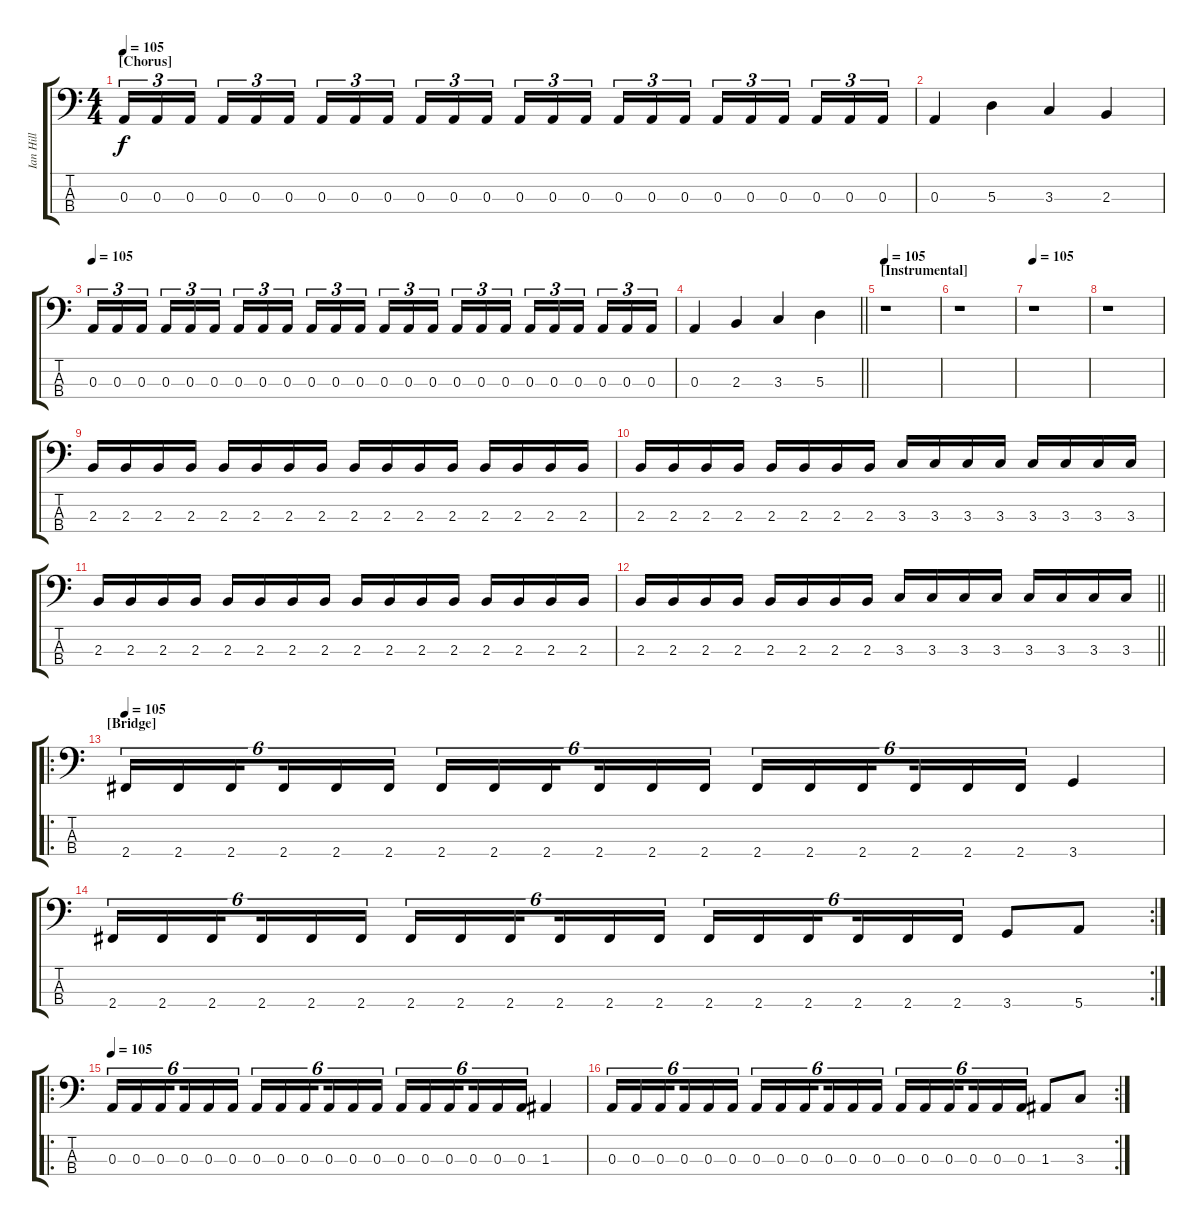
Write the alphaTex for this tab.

\track ("Ian Hill" "Ian Hill") {instrument electricbassfinger}
\staff {score tabs}
\tuning (G2 D2 A1 E1) {hide}
\ts (4 4)
\section ("" "[Chorus]")
\tempo 105
\clef f4
\ks c
0.3.16{tu (3 2) dy f} 0.3.16{tu (3 2)} 0.3.16{tu (3 2) beam splitsecondary} 0.3.16{tu (3 2)} 0.3.16{tu (3 2)} 0.3.16{tu (3 2)} 0.3.16{tu (3 2)} 0.3.16{tu (3 2)} 0.3.16{tu (3 2) beam splitsecondary} 0.3.16{tu (3 2)} 0.3.16{tu (3 2)} 0.3.16{tu (3 2)} 0.3.16{tu (3 2)} 0.3.16{tu (3 2)} 0.3.16{tu (3 2) beam splitsecondary} 0.3.16{tu (3 2)} 0.3.16{tu (3 2)} 0.3.16{tu (3 2)} 0.3.16{tu (3 2)} 0.3.16{tu (3 2)} 0.3.16{tu (3 2) beam splitsecondary} 0.3.16{tu (3 2)} 0.3.16{tu (3 2)} 0.3.16{tu (3 2)} |
0.3.4 5.3.4 3.3.4 2.3.4 |
\tempo 105
0.3.16{tu (3 2)} 0.3.16{tu (3 2)} 0.3.16{tu (3 2) beam splitsecondary} 0.3.16{tu (3 2)} 0.3.16{tu (3 2)} 0.3.16{tu (3 2)} 0.3.16{tu (3 2)} 0.3.16{tu (3 2)} 0.3.16{tu (3 2) beam splitsecondary} 0.3.16{tu (3 2)} 0.3.16{tu (3 2)} 0.3.16{tu (3 2)} 0.3.16{tu (3 2)} 0.3.16{tu (3 2)} 0.3.16{tu (3 2) beam splitsecondary} 0.3.16{tu (3 2)} 0.3.16{tu (3 2)} 0.3.16{tu (3 2)} 0.3.16{tu (3 2)} 0.3.16{tu (3 2)} 0.3.16{tu (3 2) beam splitsecondary} 0.3.16{tu (3 2)} 0.3.16{tu (3 2)} 0.3.16{tu (3 2)} |
\barLineRight lightlight
0.3.4 2.3.4 3.3.4 5.3.4 |
\section ("" "[Instrumental]")
\tempo 105
r.1 |
r.1 |
\tempo 105
r.1 |
r.1 |
2.3.16 2.3.16 2.3.16 2.3.16 2.3.16 2.3.16 2.3.16 2.3.16 2.3.16 2.3.16 2.3.16 2.3.16 2.3.16 2.3.16 2.3.16 2.3.16 |
2.3.16 2.3.16 2.3.16 2.3.16 2.3.16 2.3.16 2.3.16 2.3.16 3.3.16 3.3.16 3.3.16 3.3.16 3.3.16 3.3.16 3.3.16 3.3.16 |
2.3.16 2.3.16 2.3.16 2.3.16 2.3.16 2.3.16 2.3.16 2.3.16 2.3.16 2.3.16 2.3.16 2.3.16 2.3.16 2.3.16 2.3.16 2.3.16 |
\barLineRight lightlight
2.3.16 2.3.16 2.3.16 2.3.16 2.3.16 2.3.16 2.3.16 2.3.16 3.3.16 3.3.16 3.3.16 3.3.16 3.3.16 3.3.16 3.3.16 3.3.16 |
\ro
\section ("" "[Bridge]")
\tempo 105
2.4.16{tu (6 4)} 2.4.16{tu (6 4)} 2.4.16{tu (6 4) beam splitsecondary} 2.4.16{tu (6 4)} 2.4.16{tu (6 4)} 2.4.16{tu (6 4)} 2.4.16{tu (6 4)} 2.4.16{tu (6 4)} 2.4.16{tu (6 4) beam splitsecondary} 2.4.16{tu (6 4)} 2.4.16{tu (6 4)} 2.4.16{tu (6 4)} 2.4.16{tu (6 4)} 2.4.16{tu (6 4)} 2.4.16{tu (6 4) beam splitsecondary} 2.4.16{tu (6 4)} 2.4.16{tu (6 4)} 2.4.16{tu (6 4)} 3.4.4 |
\rc 2
2.4.16{tu (6 4)} 2.4.16{tu (6 4)} 2.4.16{tu (6 4) beam splitsecondary} 2.4.16{tu (6 4)} 2.4.16{tu (6 4)} 2.4.16{tu (6 4)} 2.4.16{tu (6 4)} 2.4.16{tu (6 4)} 2.4.16{tu (6 4) beam splitsecondary} 2.4.16{tu (6 4)} 2.4.16{tu (6 4)} 2.4.16{tu (6 4)} 2.4.16{tu (6 4)} 2.4.16{tu (6 4)} 2.4.16{tu (6 4) beam splitsecondary} 2.4.16{tu (6 4)} 2.4.16{tu (6 4)} 2.4.16{tu (6 4)} 3.4.8 5.4.8 |
\ro
\tempo 105
0.3.16{tu (6 4)} 0.3.16{tu (6 4)} 0.3.16{tu (6 4) beam splitsecondary} 0.3.16{tu (6 4)} 0.3.16{tu (6 4)} 0.3.16{tu (6 4)} 0.3.16{tu (6 4)} 0.3.16{tu (6 4)} 0.3.16{tu (6 4) beam splitsecondary} 0.3.16{tu (6 4)} 0.3.16{tu (6 4)} 0.3.16{tu (6 4)} 0.3.16{tu (6 4)} 0.3.16{tu (6 4)} 0.3.16{tu (6 4) beam splitsecondary} 0.3.16{tu (6 4)} 0.3.16{tu (6 4)} 0.3.16{tu (6 4)} 1.3.4 |
\rc 2
0.3.16{tu (6 4)} 0.3.16{tu (6 4)} 0.3.16{tu (6 4) beam splitsecondary} 0.3.16{tu (6 4)} 0.3.16{tu (6 4)} 0.3.16{tu (6 4)} 0.3.16{tu (6 4)} 0.3.16{tu (6 4)} 0.3.16{tu (6 4) beam splitsecondary} 0.3.16{tu (6 4)} 0.3.16{tu (6 4)} 0.3.16{tu (6 4)} 0.3.16{tu (6 4)} 0.3.16{tu (6 4)} 0.3.16{tu (6 4) beam splitsecondary} 0.3.16{tu (6 4)} 0.3.16{tu (6 4)} 0.3.16{tu (6 4)} 1.3.8 3.3.8
